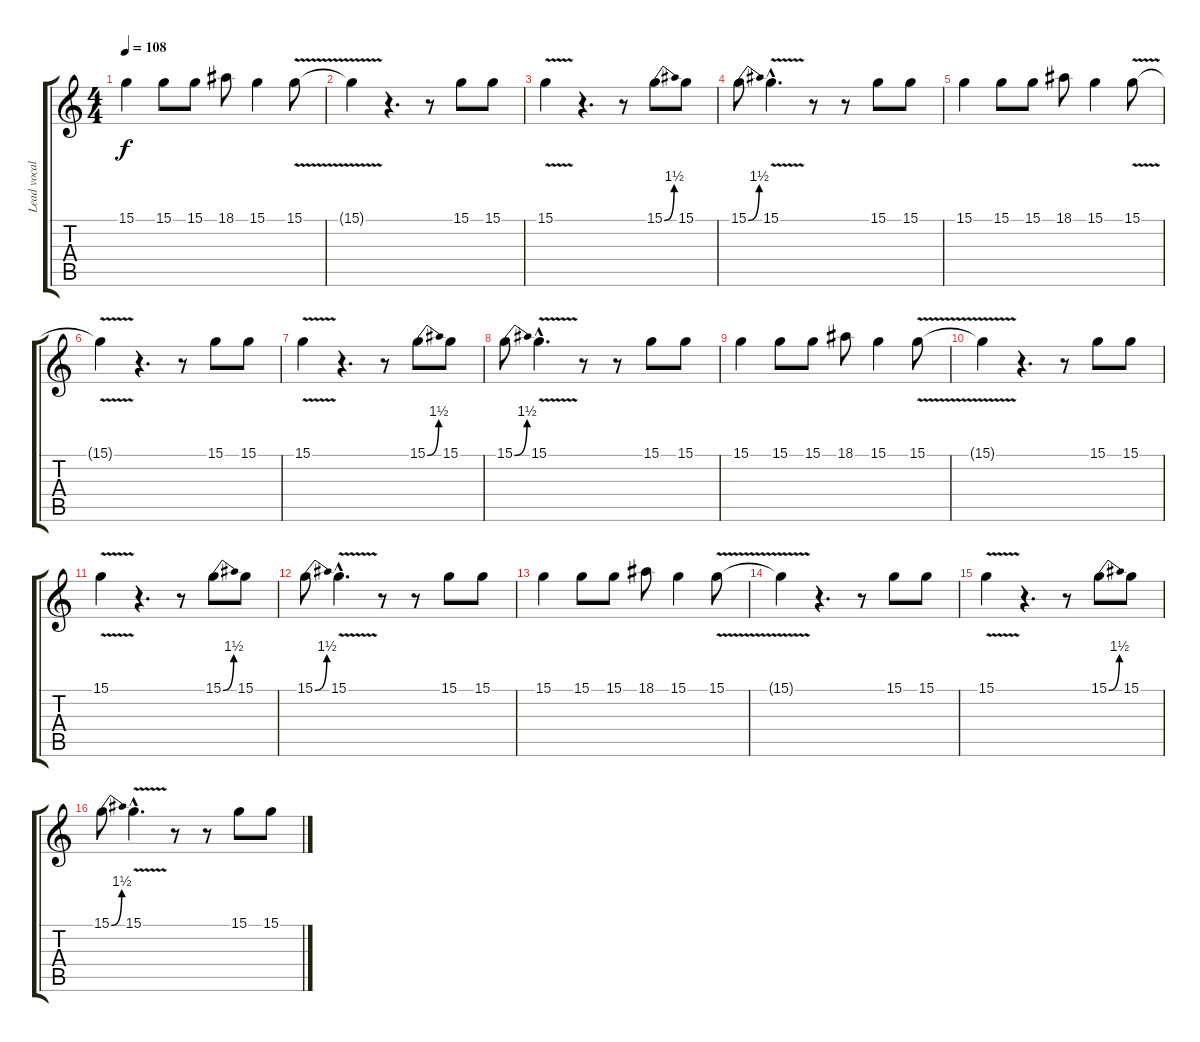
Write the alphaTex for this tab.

\track ("Lead vocals" "Lead vocal") {instrument lead2sawtooth}
\staff {score tabs}
\tuning (E4 B3 G3 D3 A2 E2) {hide}
\ts (4 4)
\tempo 108
\clef g2
\ks c
15.1.4{dy f} 15.1.8 15.1.8 18.1.8 15.1.4 15.1{v}.8 |
15.1{t}.4 r.4{d} r.8 15.1.8 15.1.8 |
15.1{v}.4 r.4{d} r.8 15.1{be (bend 0 0 60 6)}.8 15.1.8 |
15.1{be (bend 0 0 60 6)}.8 15.1{v hac}.4{d} r.8 r.8 15.1.8 15.1.8 |
15.1.4 15.1.8 15.1.8 18.1.8 15.1.4 15.1{v}.8 |
15.1{t}.4 r.4{d} r.8 15.1.8 15.1.8 |
15.1{v}.4 r.4{d} r.8 15.1{be (bend 0 0 60 6)}.8 15.1.8 |
15.1{be (bend 0 0 60 6)}.8 15.1{v hac}.4{d} r.8 r.8 15.1.8 15.1.8 |
15.1.4 15.1.8 15.1.8 18.1.8 15.1.4 15.1{v}.8 |
15.1{t}.4 r.4{d} r.8 15.1.8 15.1.8 |
15.1{v}.4 r.4{d} r.8 15.1{be (bend 0 0 60 6)}.8 15.1.8 |
15.1{be (bend 0 0 60 6)}.8 15.1{v hac}.4{d} r.8 r.8 15.1.8 15.1.8 |
15.1.4 15.1.8 15.1.8 18.1.8 15.1.4 15.1{v}.8 |
15.1{t}.4 r.4{d} r.8 15.1.8 15.1.8 |
15.1{v}.4 r.4{d} r.8 15.1{be (bend 0 0 60 6)}.8 15.1.8 |
15.1{be (bend 0 0 60 6)}.8 15.1{v hac}.4{d} r.8 r.8 15.1.8 15.1.8
